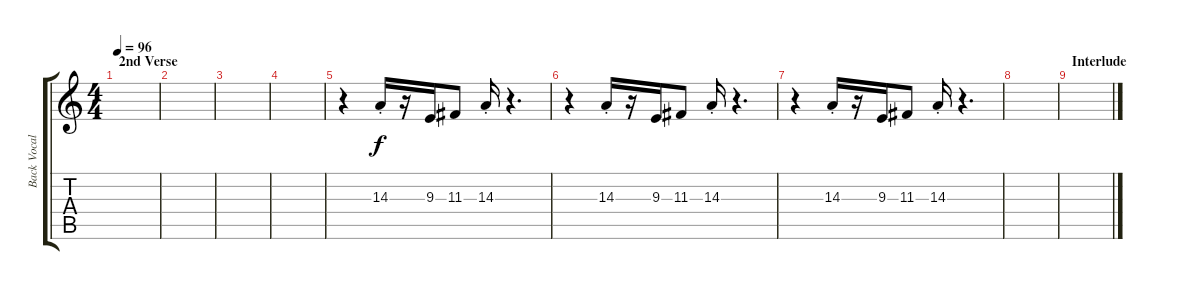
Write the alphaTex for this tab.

\track ("Back Vocals" "Back Vocal") {instrument tenorsax}
\staff {score tabs}
\tuning (E4 B3 G3 D3 A2 E2) {hide}
\ts (4 4)
\section ("" "2nd Verse")
\tempo 96
\clef g2
\ks c
|
|
|
|
r.4 14.3{st}.16 r.16 9.3.16 11.3.8 14.3{st}.16 r.4{d} |
r.4 14.3{st}.16 r.16 9.3.16 11.3.8 14.3{st}.16 r.4{d} |
r.4 14.3{st}.16 r.16 9.3.16 11.3.8 14.3{st}.16 r.4{d} |
|
\section ("" "Interlude")
